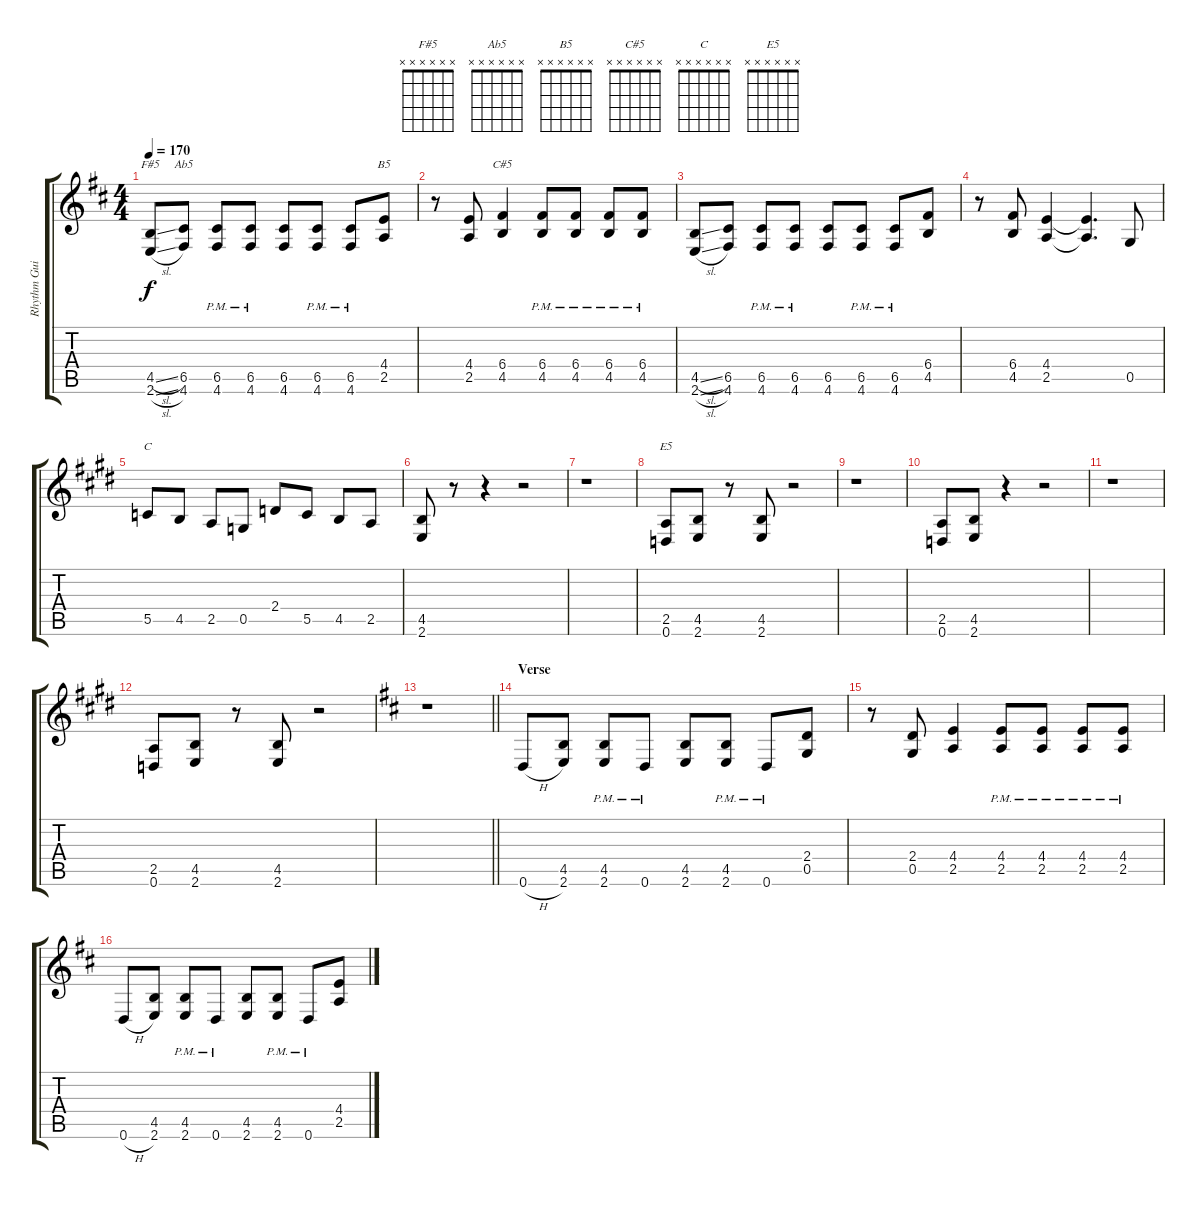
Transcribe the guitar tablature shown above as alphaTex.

\track ("Rhythm Guitar 2" "Rhythm Gui") {instrument distortionguitar}
\staff {score tabs}
\tuning (D4 A3 F3 C3 G2 D2) {hide}
\chord ("F#5" x x x x x x)
\chord ("Ab5" x x x x x x)
\chord ("B5" x x x x x x)
\chord ("C#5" x x x x x x)
\chord ("C" x x x x x x)
\chord ("E5" x x x x x x)
\ts (4 4)
\tempo 170
\clef g2
\ks bminor
(4.5{sl} 2.6{sl}).8{ch "F#5" dy f} (6.5 4.6).8{ch "Ab5"} (6.5{pm} 4.6{pm}).8 (6.5{pm} 4.6{pm}).8 (6.5 4.6).8 (6.5{pm} 4.6{pm}).8 (6.5{pm} 4.6{pm}).8 (4.4 2.5).8{ch "B5"} |
r.8 (4.4 2.5).8 (6.4 4.5).4{ch "C#5"} (6.4{pm} 4.5{pm}).8 (6.4{pm} 4.5{pm}).8 (6.4{pm} 4.5{pm}).8 (6.4{pm} 4.5{pm}).8 |
(4.5{sl} 2.6{sl}).8 (6.5 4.6).8 (6.5{pm} 4.6{pm}).8 (6.5{pm} 4.6{pm}).8 (6.5 4.6).8 (6.5{pm} 4.6{pm}).8 (6.5{pm} 4.6{pm}).8 (6.4 4.5).8 |
r.8 (6.4 4.5).8 (4.4 2.5).4 (4.4{t} 2.5{t}).4{d} 0.5.8 |
\ks c#minor
5.5.8{ch "C"} 4.5.8 2.5.8 0.5.8 2.4.8 5.5.8 4.5.8 2.5.8 |
(4.5 2.6).8 r.8 r.4 r.2 |
r.1 |
(2.5 0.6).8{ch "E5"} (4.5 2.6).8 r.8 (4.5 2.6).8 r.2 |
r.1 |
(2.5 0.6).8 (4.5 2.6).8 r.4 r.2 |
r.1 |
(2.5 0.6).8 (4.5 2.6).8 r.8 (4.5 2.6).8 r.2 |
\barLineRight lightlight
\ks bminor
r.1 |
\section ("" "Verse")
0.6{h}.8 (4.5 2.6).8 (4.5{pm} 2.6{pm}).8 0.6{pm}.8 (4.5 2.6).8 (4.5{pm} 2.6{pm}).8 0.6{pm}.8 (2.4 0.5).8 |
r.8 (2.4 0.5).8 (4.4 2.5).4 (4.4{pm} 2.5{pm}).8 (4.4{pm} 2.5{pm}).8 (4.4{pm} 2.5{pm}).8 (4.4{pm} 2.5{pm}).8 |
0.6{h}.8 (4.5 2.6).8 (4.5{pm} 2.6{pm}).8 0.6{pm}.8 (4.5 2.6).8 (4.5{pm} 2.6{pm}).8 0.6{pm}.8 (4.4 2.5).8
